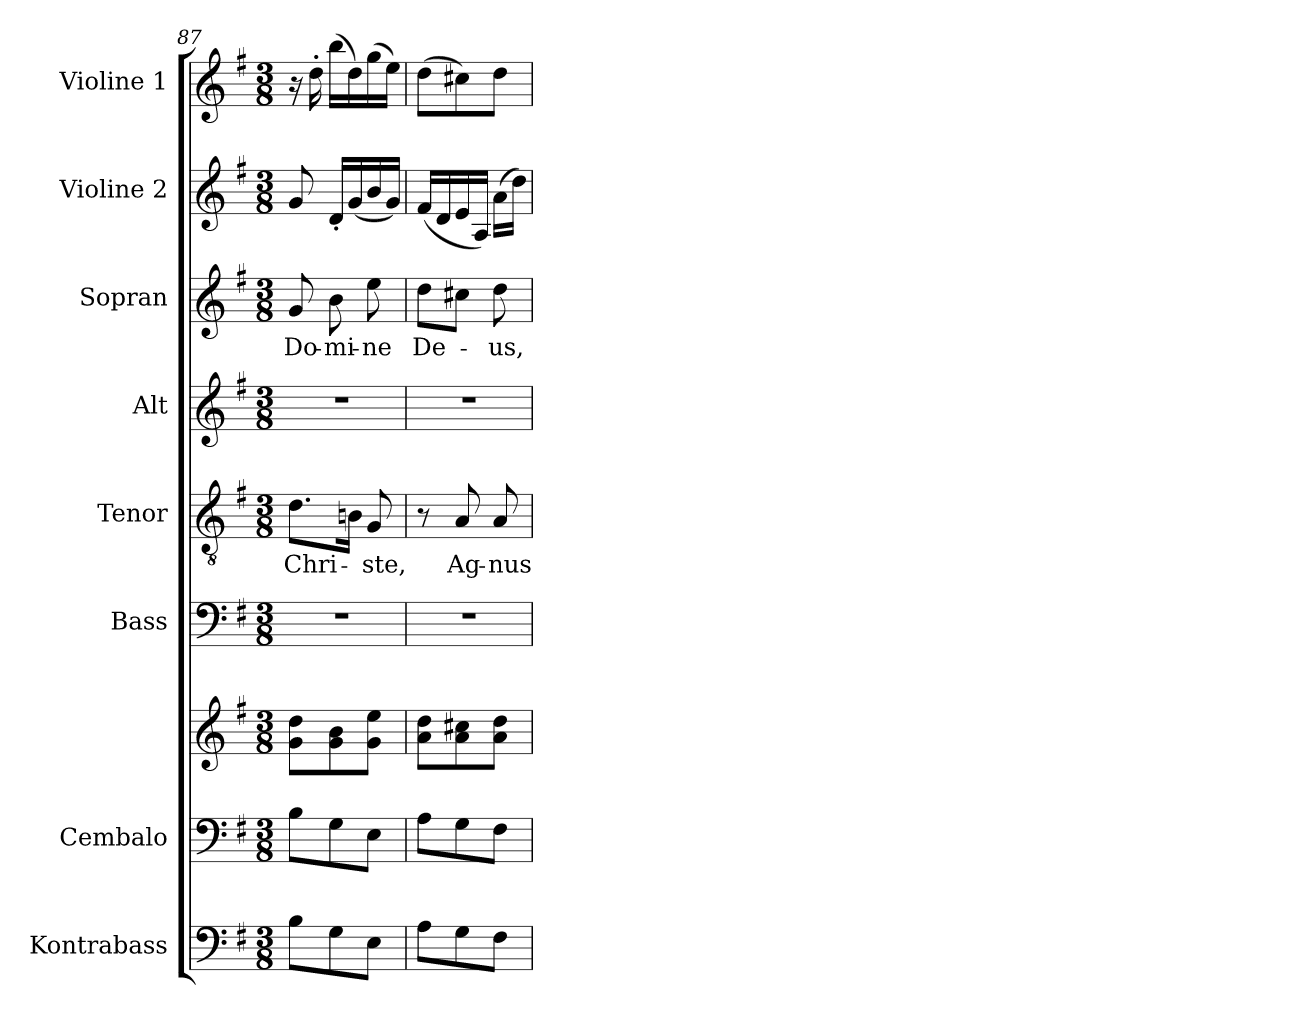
**kern	**kern	**kern	**kern	**kern	**text	**kern	**kern	**text	**kern	**kern
*part8	*part7	*part7	*part6	*part5	*part5	*part4	*part3	*part3	*part2	*part1
*staff9	*staff8	*staff7	*staff6	*staff5	*staff5	*staff4	*staff3	*staff3	*staff2	*staff1
*I"Kontrabass	*I"Cembalo	*	*I"Bass	*I"Tenor	*	*I"Alt	*I"Sopran	*	*I"Violine 2	*I"Violine 1
*I'Kb.	*I'Cemb.	*	*I'B.	*I'T.	*	*I'A.	*I'S.	*	*I'Vl. 2	*I'Vl. 1
*clefF4	*clefF4	*clefG2	*clefF4	*clefGv2	*	*clefG2	*clefG2	*	*clefG2	*clefG2
*ITrd7c12	*	*	*	*	*	*	*	*	*	*
*k[f#]	*k[f#]	*k[f#]	*k[f#]	*k[f#]	*	*k[f#]	*k[f#]	*	*k[f#]	*k[f#]
*G:	*G:	*G:	*G:	*G:	*	*G:	*G:	*	*G:	*G:
*M3/8	*M3/8	*M3/8	*M3/8	*M3/8	*	*M3/8	*M3/8	*	*M3/8	*M3/8
=87	=87	=87	=87	=87	=87	=87	=87	=87	=87	=87
!	!	!	!	!	!LO:LY:b	!	!	!LO:LY:b	!	!
8BB\L	8B\L	8g\ 8dd\L	4.r	8.d\L	Chri-	4.r	8g/	Do-	8g/	16r
.	.	.	.	.	.	.	.	.	.	16dd'>\
!	!	!	!	!	!	!	!	!LO:LY:b	!	!
8GG\	8G\	8g\ 8b\	.	.	.	.	8b\	-mi-	16d'</LL	(>16bb\LL
.	.	.	.	16Bn\Jk	.	.	.	.	(<16g/	16dd\)
!	!	!	!	!	!LO:LY:b	!	!	!LO:LY:b	!	!
8EE\J	8E\J	8g\ 8ee\J	.	8G/	-ste,	.	8ee\	-ne	16b/	(>16gg\
.	.	.	.	.	.	.	.	.	16g/JJ)	16ee\JJ)
=88	=88	=88	=88	=88	=88	=88	=88	=88	=88	=88
!	!	!	!	!	!	!	!	!LO:LY:b	!	!
8AA\L	8A\L	8a\ 8dd\L	4.r	8r	.	4.r	8dd\L	De-	(<16f#/LL	(>8dd\L
.	.	.	.	.	.	.	.	.	16d/	.
!	!	!	!	!	!LO:LY:b	!	!	!	!	!
8GG\	8G\	8a\ 8cc#X\	.	8A/	Ag-	.	8cc#X\J	.	16e/	8cc#X\)
.	.	.	.	.	.	.	.	.	16A/JJ)	.
!	!	!	!	!	!LO:LY:b	!	!	!LO:LY:b	!	!
8FF#\J	8F#\J	8a\ 8dd\J	.	8A/	-nus	.	8dd\	-us,	(>16a\LL	8dd\J
.	.	.	.	.	.	.	.	.	16dd\JJ)	.
=	=	=	=	=	=	=	=	=	=	=
*-	*-	*-	*-	*-	*-	*-	*-	*-	*-	*-
